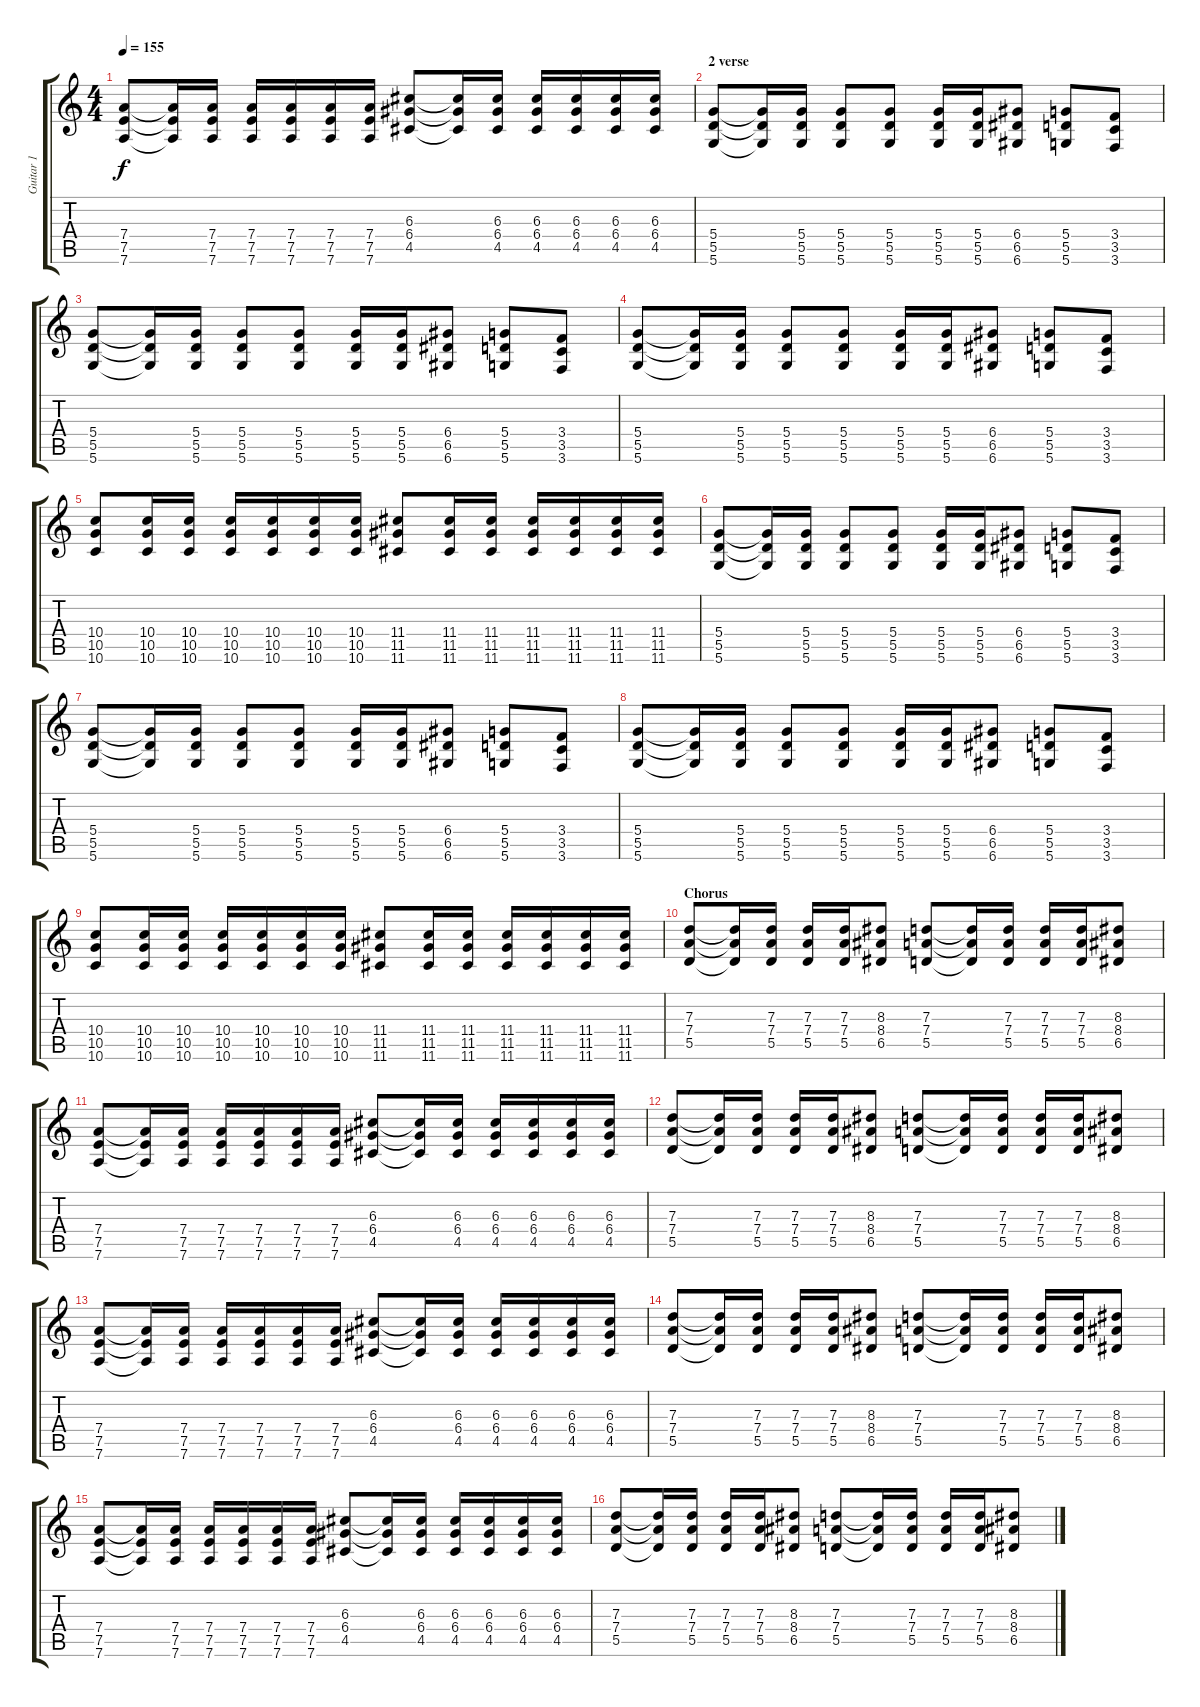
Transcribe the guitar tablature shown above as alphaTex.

\track ("Guitar 1" "Guitar 1") {instrument distortionguitar}
\staff {score tabs}
\tuning (E4 B3 G3 D3 A2 D2) {hide}
\ts (4 4)
\tempo 155
\clef g2
\ks c
(7.4 7.5 7.6).8{dy f} (7.4{t} 7.5{t} 7.6{t}).16 (7.4 7.5 7.6).16 (7.4 7.5 7.6).16 (7.4 7.5 7.6).16 (7.4 7.5 7.6).16 (7.4 7.5 7.6).16 (6.3 6.4 4.5).8 (6.3{t} 6.4{t} 4.5{t}).16 (6.3 6.4 4.5).16 (6.3 6.4 4.5).16 (6.3 6.4 4.5).16 (6.3 6.4 4.5).16 (6.3 6.4 4.5).16 |
\section ("" "2 verse")
(5.4 5.5 5.6).8 (5.4{t} 5.5{t} 5.6{t}).16 (5.4 5.5 5.6).16 (5.4 5.5 5.6).8 (5.4 5.5 5.6).8 (5.4 5.5 5.6).16 (5.4 5.5 5.6).16 (6.4 6.5 6.6).8 (5.4 5.5 5.6).8 (3.4 3.5 3.6).8 |
(5.4 5.5 5.6).8 (5.4{t} 5.5{t} 5.6{t}).16 (5.4 5.5 5.6).16 (5.4 5.5 5.6).8 (5.4 5.5 5.6).8 (5.4 5.5 5.6).16 (5.4 5.5 5.6).16 (6.4 6.5 6.6).8 (5.4 5.5 5.6).8 (3.4 3.5 3.6).8 |
(5.4 5.5 5.6).8 (5.4{t} 5.5{t} 5.6{t}).16 (5.4 5.5 5.6).16 (5.4 5.5 5.6).8 (5.4 5.5 5.6).8 (5.4 5.5 5.6).16 (5.4 5.5 5.6).16 (6.4 6.5 6.6).8 (5.4 5.5 5.6).8 (3.4 3.5 3.6).8 |
(10.4 10.5 10.6).8 (10.4 10.5 10.6).16 (10.4 10.5 10.6).16 (10.4 10.5 10.6).16 (10.4 10.5 10.6).16 (10.4 10.5 10.6).16 (10.4 10.5 10.6).16 (11.4 11.5 11.6).8 (11.4 11.5 11.6).16 (11.4 11.5 11.6).16 (11.4 11.5 11.6).16 (11.4 11.5 11.6).16 (11.4 11.5 11.6).16 (11.4 11.5 11.6).16 |
(5.4 5.5 5.6).8 (5.4{t} 5.5{t} 5.6{t}).16 (5.4 5.5 5.6).16 (5.4 5.5 5.6).8 (5.4 5.5 5.6).8 (5.4 5.5 5.6).16 (5.4 5.5 5.6).16 (6.4 6.5 6.6).8 (5.4 5.5 5.6).8 (3.4 3.5 3.6).8 |
(5.4 5.5 5.6).8 (5.4{t} 5.5{t} 5.6{t}).16 (5.4 5.5 5.6).16 (5.4 5.5 5.6).8 (5.4 5.5 5.6).8 (5.4 5.5 5.6).16 (5.4 5.5 5.6).16 (6.4 6.5 6.6).8 (5.4 5.5 5.6).8 (3.4 3.5 3.6).8 |
(5.4 5.5 5.6).8 (5.4{t} 5.5{t} 5.6{t}).16 (5.4 5.5 5.6).16 (5.4 5.5 5.6).8 (5.4 5.5 5.6).8 (5.4 5.5 5.6).16 (5.4 5.5 5.6).16 (6.4 6.5 6.6).8 (5.4 5.5 5.6).8 (3.4 3.5 3.6).8 |
(10.4 10.5 10.6).8 (10.4 10.5 10.6).16 (10.4 10.5 10.6).16 (10.4 10.5 10.6).16 (10.4 10.5 10.6).16 (10.4 10.5 10.6).16 (10.4 10.5 10.6).16 (11.4 11.5 11.6).8 (11.4 11.5 11.6).16 (11.4 11.5 11.6).16 (11.4 11.5 11.6).16 (11.4 11.5 11.6).16 (11.4 11.5 11.6).16 (11.4 11.5 11.6).16 |
\section ("" "Chorus")
(7.3 7.4 5.5).8 (7.3{t} 7.4{t} 5.5{t}).16 (7.3 7.4 5.5).16 (7.3 7.4 5.5).16 (7.3 7.4 5.5).16 (8.3 8.4 6.5).8 (7.3 7.4 5.5).8 (7.3{t} 7.4{t} 5.5{t}).16 (7.3 7.4 5.5).16 (7.3 7.4 5.5).16 (7.3 7.4 5.5).16 (8.3 8.4 6.5).8 |
(7.4 7.5 7.6).8 (7.4{t} 7.5{t} 7.6{t}).16 (7.4 7.5 7.6).16 (7.4 7.5 7.6).16 (7.4 7.5 7.6).16 (7.4 7.5 7.6).16 (7.4 7.5 7.6).16 (6.3 6.4 4.5).8 (6.3{t} 6.4{t} 4.5{t}).16 (6.3 6.4 4.5).16 (6.3 6.4 4.5).16 (6.3 6.4 4.5).16 (6.3 6.4 4.5).16 (6.3 6.4 4.5).16 |
(7.3 7.4 5.5).8 (7.3{t} 7.4{t} 5.5{t}).16 (7.3 7.4 5.5).16 (7.3 7.4 5.5).16 (7.3 7.4 5.5).16 (8.3 8.4 6.5).8 (7.3 7.4 5.5).8 (7.3{t} 7.4{t} 5.5{t}).16 (7.3 7.4 5.5).16 (7.3 7.4 5.5).16 (7.3 7.4 5.5).16 (8.3 8.4 6.5).8 |
(7.4 7.5 7.6).8 (7.4{t} 7.5{t} 7.6{t}).16 (7.4 7.5 7.6).16 (7.4 7.5 7.6).16 (7.4 7.5 7.6).16 (7.4 7.5 7.6).16 (7.4 7.5 7.6).16 (6.3 6.4 4.5).8 (6.3{t} 6.4{t} 4.5{t}).16 (6.3 6.4 4.5).16 (6.3 6.4 4.5).16 (6.3 6.4 4.5).16 (6.3 6.4 4.5).16 (6.3 6.4 4.5).16 |
(7.3 7.4 5.5).8 (7.3{t} 7.4{t} 5.5{t}).16 (7.3 7.4 5.5).16 (7.3 7.4 5.5).16 (7.3 7.4 5.5).16 (8.3 8.4 6.5).8 (7.3 7.4 5.5).8 (7.3{t} 7.4{t} 5.5{t}).16 (7.3 7.4 5.5).16 (7.3 7.4 5.5).16 (7.3 7.4 5.5).16 (8.3 8.4 6.5).8 |
(7.4 7.5 7.6).8 (7.4{t} 7.5{t} 7.6{t}).16 (7.4 7.5 7.6).16 (7.4 7.5 7.6).16 (7.4 7.5 7.6).16 (7.4 7.5 7.6).16 (7.4 7.5 7.6).16 (6.3 6.4 4.5).8 (6.3{t} 6.4{t} 4.5{t}).16 (6.3 6.4 4.5).16 (6.3 6.4 4.5).16 (6.3 6.4 4.5).16 (6.3 6.4 4.5).16 (6.3 6.4 4.5).16 |
(7.3 7.4 5.5).8 (7.3{t} 7.4{t} 5.5{t}).16 (7.3 7.4 5.5).16 (7.3 7.4 5.5).16 (7.3 7.4 5.5).16 (8.3 8.4 6.5).8 (7.3 7.4 5.5).8 (7.3{t} 7.4{t} 5.5{t}).16 (7.3 7.4 5.5).16 (7.3 7.4 5.5).16 (7.3 7.4 5.5).16 (8.3 8.4 6.5).8
